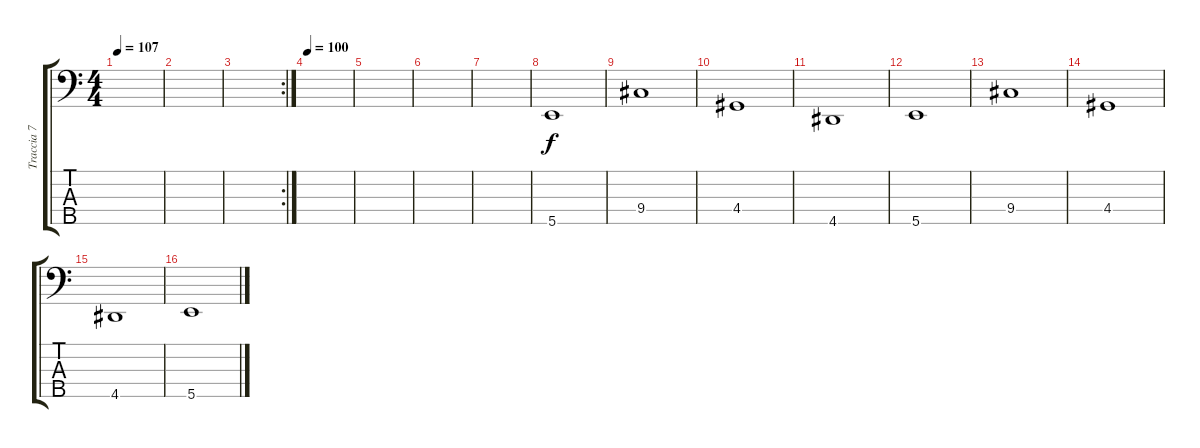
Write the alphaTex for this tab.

\track ("Traccia 7" "Traccia 7") {instrument contrabass}
\staff {score tabs}
\tuning (G2 D2 A1 E1 B0) {hide}
\ts (4 4)
\tempo 107
\clef f4
\ks c
|
|
\rc 2
|
\tempo 100
|
|
|
|
5.5.1 |
9.4.1 |
4.4.1 |
4.5.1 |
5.5.1 |
9.4.1 |
4.4.1 |
4.5.1 |
5.5.1
